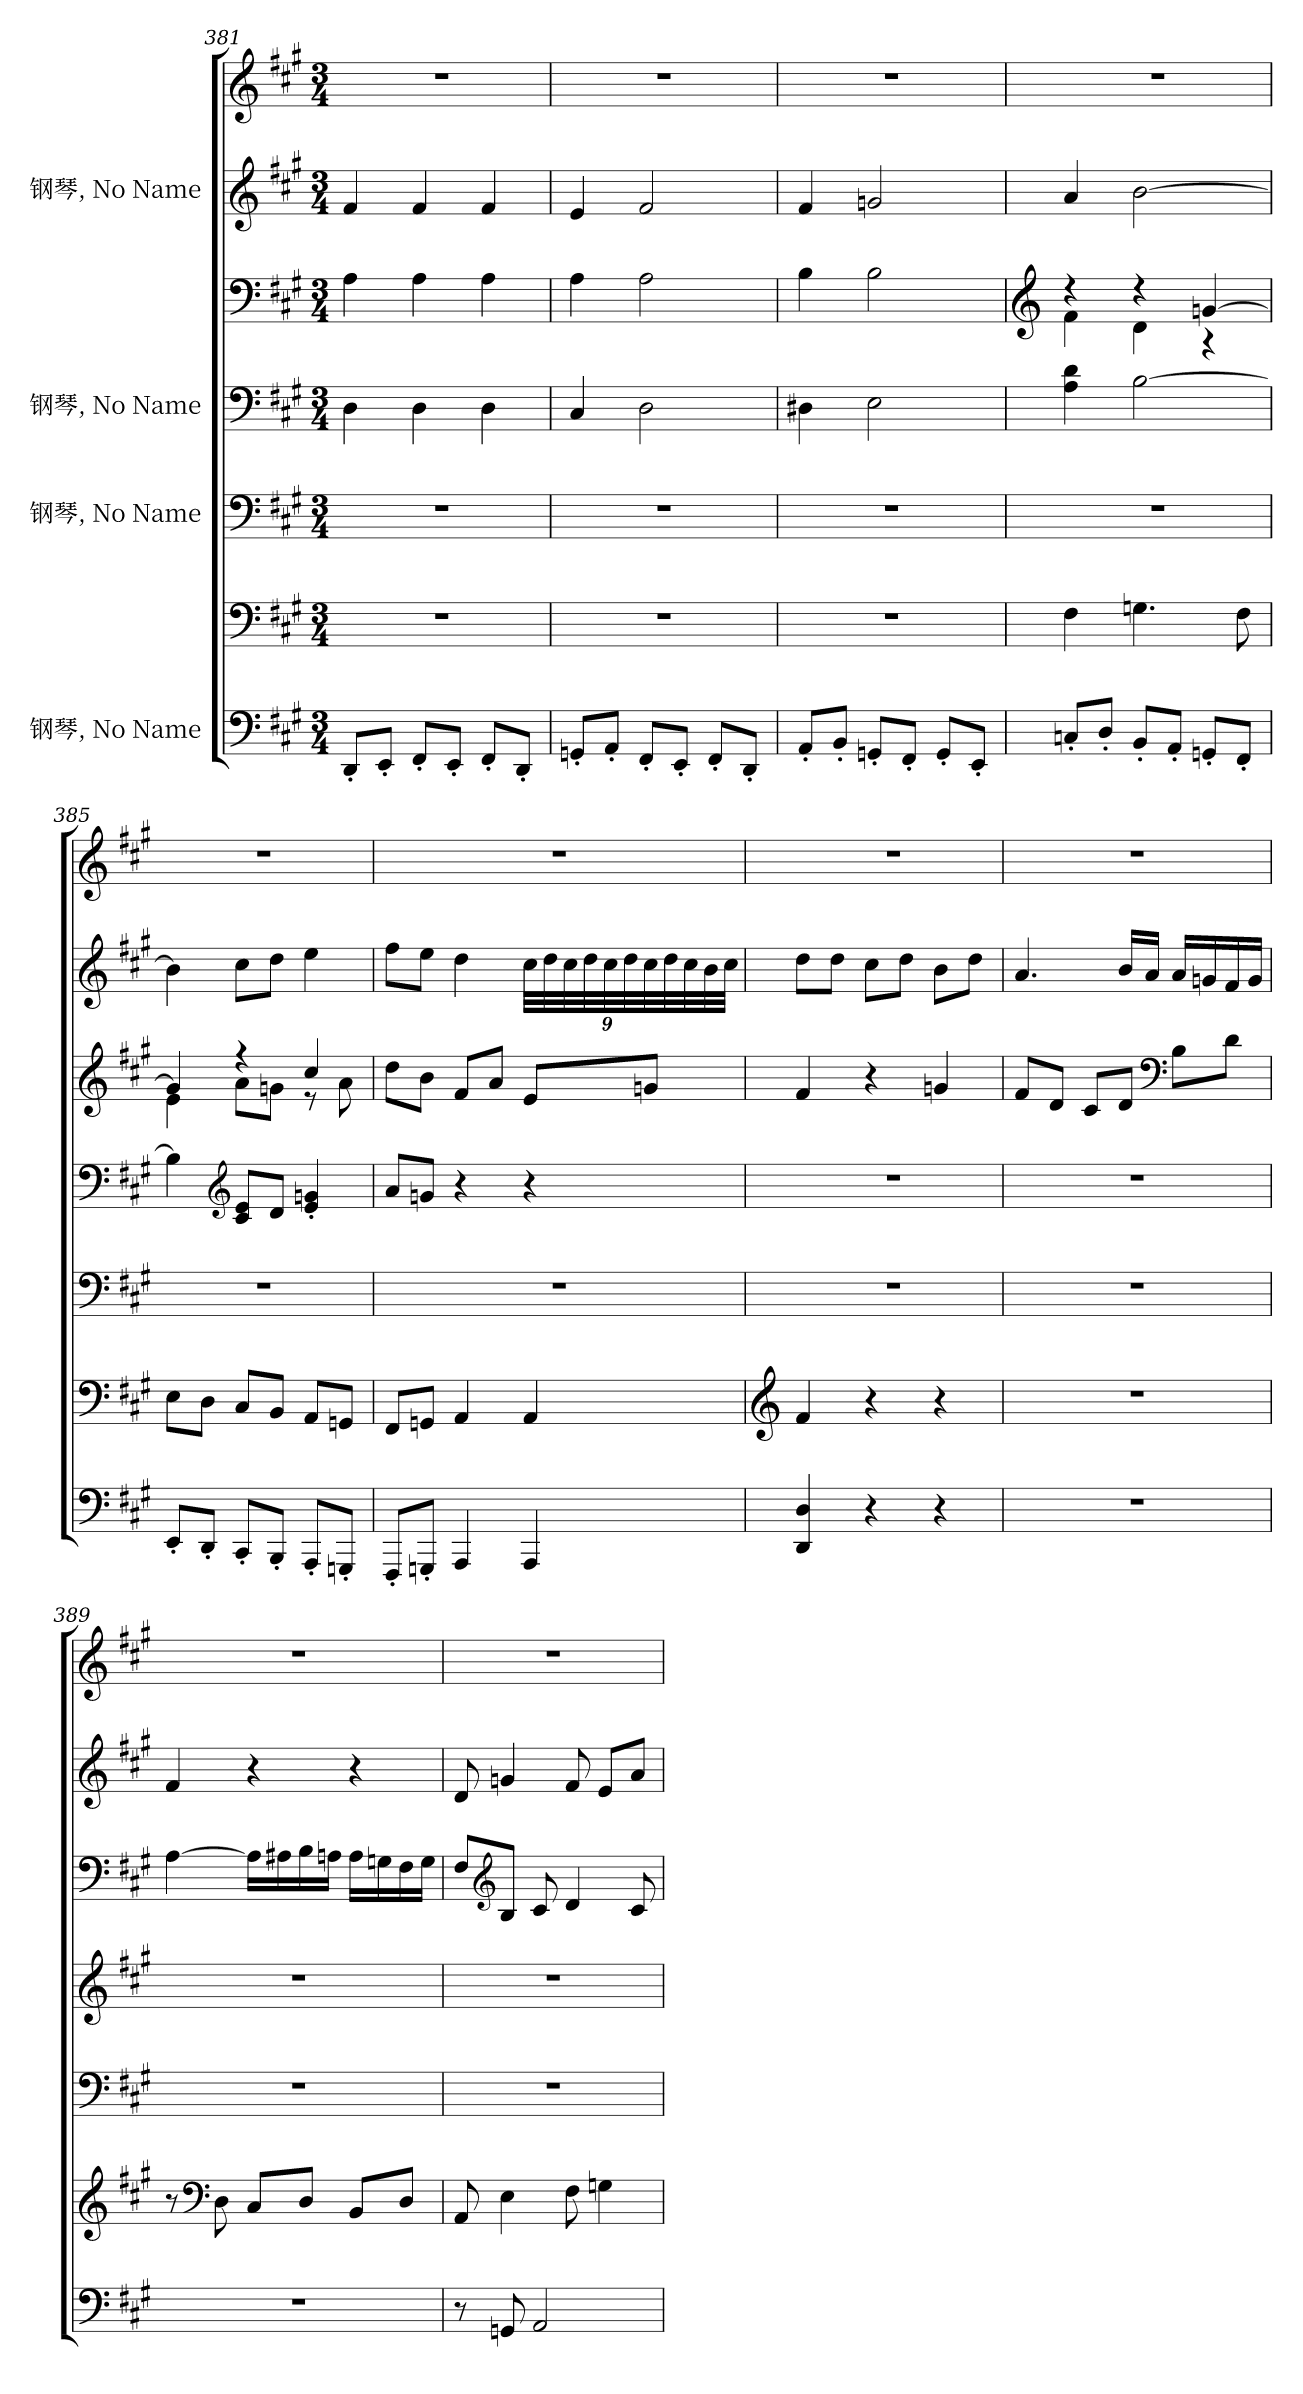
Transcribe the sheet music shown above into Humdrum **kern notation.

**kern	**kern	**kern	**kern	**kern	**kern	**kern
*part4	*part4	*part3	*part2	*part2	*part1	*part1
*staff7	*staff6	*staff5	*staff4	*staff3	*staff2	*staff1
*I"钢琴, No Name	*	*I"钢琴, No Name	*I"钢琴, No Name	*	*I"钢琴, No Name	*
!!LO:PB:g=z
*clefF4	*clefF4	*clefF4	*clefF4	*clefF4	*clefG2	*clefG2
*k[f#c#g#]	*k[f#c#g#]	*k[f#c#g#]	*k[f#c#g#]	*k[f#c#g#]	*k[f#c#g#]	*k[f#c#g#]
*M3/4	*M3/4	*M3/4	*M3/4	*M3/4	*M3/4	*M3/4
*MM36	*MM36	*MM36	*MM36	*MM36	*MM36	*MM36
=381	=381	=381	=381	=381	=381	=381
8DD'/L	2.r	2.r	4D\	4A\	4f#/	2.r
8EE'/J	.	.	.	.	.	.
8FF#'/L	.	.	4D\	4A\	4f#/	.
8EE'/J	.	.	.	.	.	.
8FF#'/L	.	.	4D\	4A\	4f#/	.
8DD'/J	.	.	.	.	.	.
=382	=382	=382	=382	=382	=382	=382
*	*	*	*	*	*	*MM36
8GGn'/L	2.r	2.r	4C#/	4A\	4e/	2.r
8AA'/J	.	.	.	.	.	.
8FF#'/L	.	.	2D\	2A\	2f#/	.
8EE'/J	.	.	.	.	.	.
8FF#'/L	.	.	.	.	.	.
8DD'/J	.	.	.	.	.	.
=383	=383	=383	=383	=383	=383	=383
*	*	*	*	*	*	*MM36
8AA'/L	2.r	2.r	4D#X\	4B\	4f#/	2.r
8BB'/J	.	.	.	.	.	.
8GGn'/L	.	.	2E\	2B\	2gn/	.
8FF#'/J	.	.	.	.	.	.
8GG'/L	.	.	.	.	.	.
8EE'/J	.	.	.	.	.	.
=384	=384	=384	=384	=384	=384	=384
*	*	*	*	*clefG2	*	*
*	*	*	*	*^	*	*
8Cn'/L	4F#\	2.r	4A\ 4d\	4r	4f#\	4a/	2.r
8D'/J	.	.	.	.	.	.	.
8BB'/L	4.Gn\	.	[2B\	4r	4d\	[2b\	.
8AA'/J	.	.	.	.	.	.	.
8GGn'/L	.	.	.	[4gn/	4r	.	.
8FF#'/J	8F#\	.	.	.	.	.	.
=385	=385	=385	=385	=385	=385	=385	=385
8EE'/L	8E\L	2.r	4B\]	4g/]	4e\	4b\]	2.r
8DD'/J	8D\J	.	.	.	.	.	.
*	*	*	*clefG2	*	*	*	*
8CC#'/L	8C#/L	.	8c#/ 8e/L	4r	8a\L	8cc#\L	.
8BBB'/J	8BB/J	.	8d/J	.	8gn\J	8dd\J	.
8AAA'/L	8AA/L	.	4e/' 4gn/'	4cc#/	8r	4ee\	.
8GGGn'/J	8GGn/J	.	.	.	8a\	.	.
*	*	*	*	*v	*v	*	*
!!LO:PB:g=z
=386	=386	=386	=386	=386	=386	=386
8FFF#'/L	8FF#/L	2.r	8a/L	8dd\L	8ff#\L	2.r
8GGGn'/J	8GGn/J	.	8gn/J	8b\J	8ee\J	.
4AAA/	4AA/	.	4r	8f#/L	4dd\	.
.	.	.	.	8a/J	.	.
*	*	*	*	*	*Xbrackettup	*
4AAA/	4AA/	.	4r	8e/L	48cc#\LLL	.
.	.	.	.	.	48dd\	.
.	.	.	.	.	48cc#\	.
.	.	.	.	.	48dd\	.
.	.	.	.	.	48cc#\	.
.	.	.	.	.	48dd\	.
.	.	.	.	8gn/J	48cc#\	.
.	.	.	.	.	48dd\	.
.	.	.	.	.	48cc#\	.
.	.	.	.	.	32b\	.
.	.	.	.	.	32cc#\JJJ	.
=387	=387	=387	=387	=387	=387	=387
*	*clefG2	*	*	*	*	*
4DD/ 4D/	4f#/	2.r	2.r	4f#/	8dd\L	2.r
.	.	.	.	.	8dd\J	.
4r	4r	.	.	4r	8cc#\L	.
.	.	.	.	.	8dd\J	.
4r	4r	.	.	4gn/	8b\L	.
.	.	.	.	.	8dd\J	.
=388	=388	=388	=388	=388	=388	=388
*	*	*	*	*	*	*MM36
2.r	2.r	2.r	2.r	8f#/L	4.a/	2.r
.	.	.	.	8d/J	.	.
.	.	.	.	8c#/L	.	.
.	.	.	.	8d/J	16b/LL	.
.	.	.	.	.	16a/JJ	.
*	*	*	*	*clefF4	*	*
.	.	.	.	8B\L	16a/LL	.
.	.	.	.	.	16gn/	.
.	.	.	.	8d\J	16f#/	.
.	.	.	.	.	16g/JJ	.
!!LO:PB:g=z
=389	=389	=389	=389	=389	=389	=389
*	*	*	*	*	*	*MM36
2.r	8r	2.r	2.r	[4A\	4f#/	2.r
*	*clefF4	*	*	*	*	*
.	8D\	.	.	.	.	.
.	8C#/L	.	.	16A\LL]	4r	.
.	.	.	.	16A#X\	.	.
.	8D/J	.	.	16B\	.	.
.	.	.	.	16An\JJ	.	.
.	8BB/L	.	.	16A\LL	4r	.
.	.	.	.	16Gn\	.	.
.	8D/J	.	.	16F#\	.	.
.	.	.	.	16G\JJ	.	.
=390	=390	=390	=390	=390	=390	=390
*	*	*	*	*	*	*MM36
8r	8AA/	2.r	2.r	8F#/L	8d/	2.r
*	*	*	*	*clefG2	*	*
8GGn/	4E\	.	.	8B/J	4gn/	.
2AA/	.	.	.	8c#/	.	.
.	8F#\	.	.	4d/	8f#/	.
.	4Gn\	.	.	.	8e/L	.
.	.	.	.	8c#/	8a/J	.
=	=	=	=	=	=	=
*-	*-	*-	*-	*-	*-	*-
